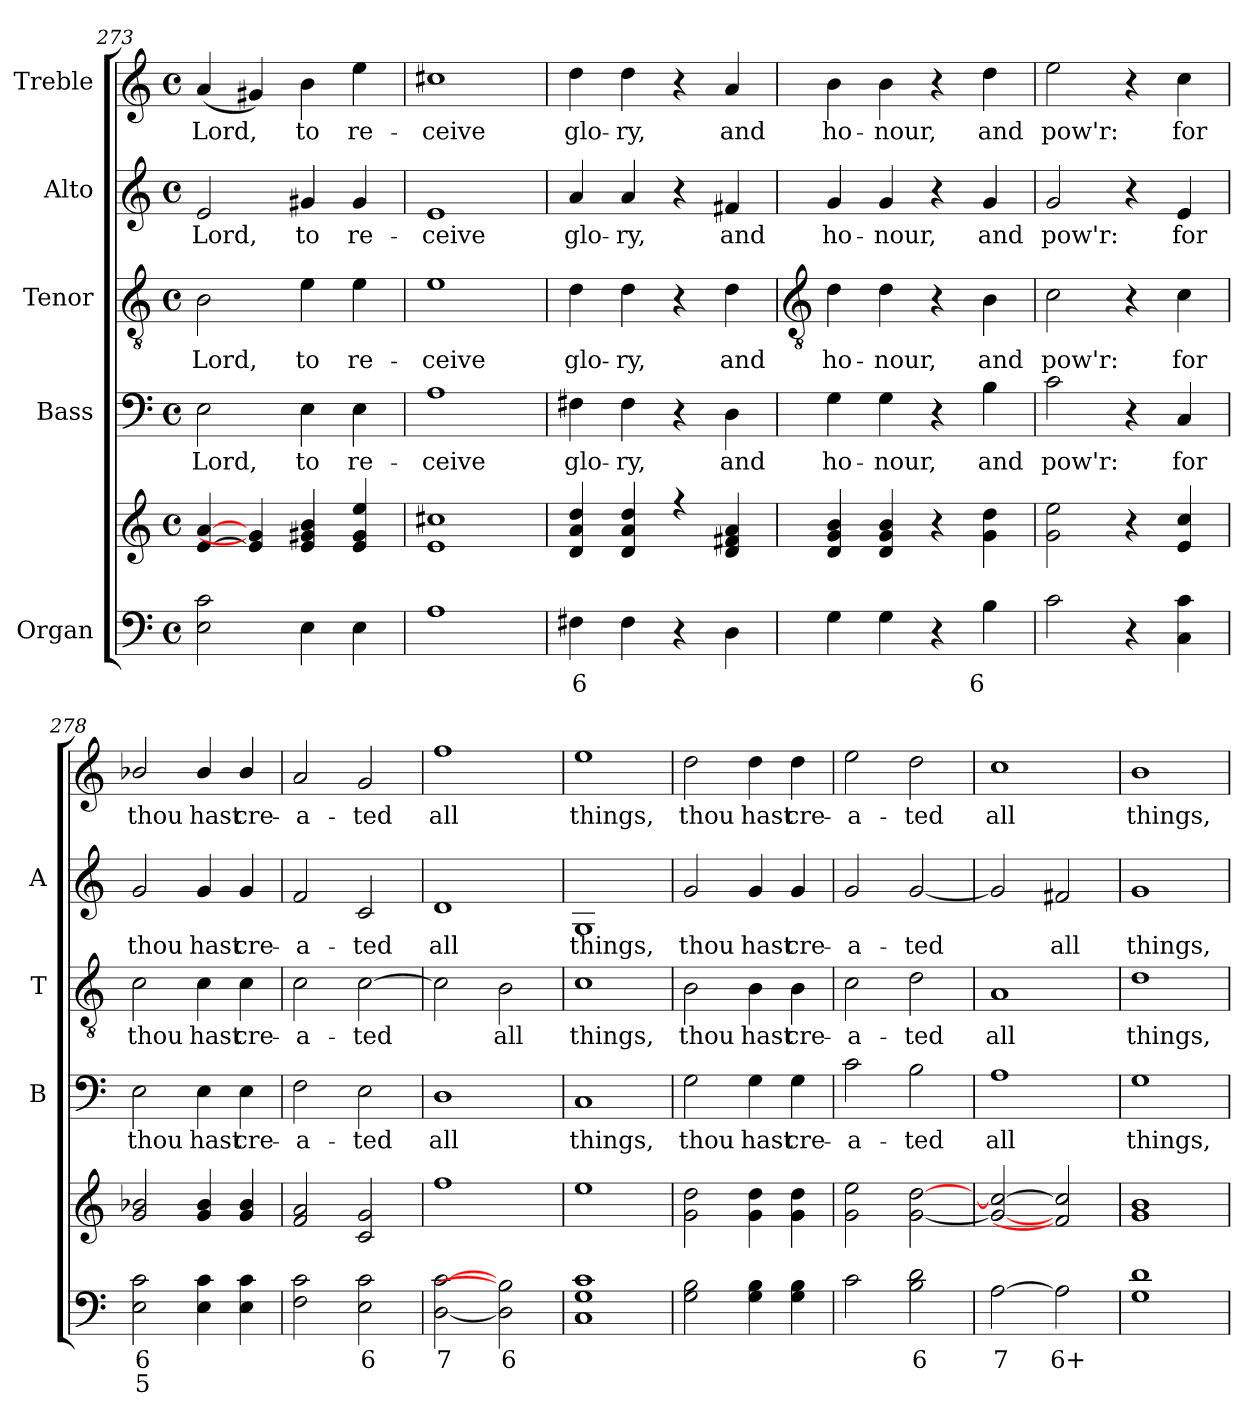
**kern	**text	**text	**kern	**kern	**text	**kern	**text	**kern	**text	**kern	**text
*part5	*part5	*part5	*part5	*part4	*part4	*part3	*part3	*part2	*part2	*part1	*part1
*staff6	*staff6	*staff6	*staff5	*staff4	*staff4	*staff3	*staff3	*staff2	*staff2	*staff1	*staff1
*I"Organ	*	*	*	*I"Bass	*	*I"Tenor	*	*I"Alto	*	*I"Treble	*
*	*	*	*	*I'B	*	*I'T	*	*I'A	*	*	*
*clefF4	*	*	*clefG2	*clefF4	*	*clefGv2	*	*clefG2	*	*clefG2	*
*k[]	*	*	*k[]	*k[]	*	*k[]	*	*k[]	*	*k[]	*
*C:	*	*	*C:	*C:	*	*C:	*	*C:	*	*C:	*
*M4/4	*	*	*M4/4	*M4/4	*	*M4/4	*	*M4/4	*	*M4/4	*
*met(c)	*	*	*met(c)	*met(c)	*	*met(c)	*	*met(c)	*	*met(c)	*
=273	=273	=273	=273	=273	=273	=273	=273	=273	=273	=273	=273
*	*	*	*^	*	*	*	*	*	*	*	*
!	!	!	!	!	!	!LO:LY:b	!	!LO:LY:b	!	!LO:LY:b	!	!LO:LY:b
2E 2c	.	.	[4e [4a	1ryy	2E	Lord,	2B	Lord,	2e	Lord,	(<4a	Lord,
.	.	.	4e] 4g#]	.	.	.	.	.	.	.	4g#X)	.
!	!	!	!	!	!	!LO:LY:b	!	!LO:LY:b	!	!LO:LY:b	!	!LO:LY:b
4E	.	.	4e 4g# 4b	.	4E	to	4e	to	4g#X	to	4b	to
!	!	!	!	!	!	!LO:LY:b	!	!LO:LY:b	!	!LO:LY:b	!	!LO:LY:b
4E	.	.	4e 4g# 4ee	.	4E	re-	4e	re-	4g#	re-	4ee	re-
=274	=274	=274	=274	=274	=274	=274	=274	=274	=274	=274	=274	=274
!	!	!	!	!	!	!LO:LY:b	!	!LO:LY:b	!	!LO:LY:b	!	!LO:LY:b
1A	.	.	1e 1cc#X	1ryy	1A	-ceive	1e	-ceive	1e	-ceive	1cc#X	-ceive
=275	=275	=275	=275	=275	=275	=275	=275	=275	=275	=275	=275	=275
!	!LO:LY:b	!	!	!	!	!LO:LY:b	!	!LO:LY:b	!	!LO:LY:b	!	!LO:LY:b
4F#X	6	.	4d 4a 4dd	1ryy	4F#X	glo-	4d	glo-	4a	glo-	4dd	glo-
!	!	!	!	!	!	!LO:LY:b	!	!LO:LY:b	!	!LO:LY:b	!	!LO:LY:b
4F#	.	.	4d 4a 4dd	.	4F#	-ry,	4d	-ry,	4a	-ry,	4dd	-ry,
4r	.	.	4r	.	4r	.	4r	.	4r	.	4r	.
!	!	!	!	!	!	!LO:LY:b	!	!LO:LY:b	!	!LO:LY:b	!	!LO:LY:b
4D	.	.	4d 4f#X 4a	.	4D	and	4d	and	4f#X	and	4a	and
*	*	*	*v	*v	*	*	*	*	*	*	*	*
!!LO:LB:g=z
=276	=276	=276	=276	=276	=276	=276	=276	=276	=276	=276	=276
*	*	*	*	*	*	*clefGv2	*	*	*	*	*
!	!	!	!	!	!LO:LY:b	!	!LO:LY:b	!	!LO:LY:b	!	!LO:LY:b
4G	.	.	4d 4g 4b	4G	ho-	4d	ho-	4g	ho-	4b	ho-
!	!	!	!	!	!LO:LY:b	!	!LO:LY:b	!	!LO:LY:b	!	!LO:LY:b
4G	.	.	4d 4g 4b	4G	-nour,	4d	-nour,	4g	-nour,	4b	-nour,
4r	.	.	4r	4r	.	4r	.	4r	.	4r	.
!	!LO:LY:b	!	!	!	!LO:LY:b	!	!LO:LY:b	!	!LO:LY:b	!	!LO:LY:b
4B	6	.	4g 4dd	4B	and	4B	and	4g	and	4dd	and
=277	=277	=277	=277	=277	=277	=277	=277	=277	=277	=277	=277
!	!	!	!	!	!LO:LY:b	!	!LO:LY:b	!	!LO:LY:b	!	!LO:LY:b
2c	.	.	2g 2ee	2c	pow'r:	2c	pow'r:	2g	pow'r:	2ee	pow'r:
4r	.	.	4r	4r	.	4r	.	4r	.	4r	.
!	!	!	!	!	!LO:LY:b	!	!LO:LY:b	!	!LO:LY:b	!	!LO:LY:b
4C 4c	.	.	4e 4cc	4C	for	4c	for	4e	for	4cc	for
=278	=278	=278	=278	=278	=278	=278	=278	=278	=278	=278	=278
!	!LO:LY:b	!LO:LY:b	!	!	!LO:LY:b	!	!LO:LY:b	!	!LO:LY:b	!	!LO:LY:b
2E 2c	6	5	2g/ 2b-X/	2E	thou	2c	thou	2g	thou	2b-X/	thou
!	!	!	!	!	!LO:LY:b	!	!LO:LY:b	!	!LO:LY:b	!	!LO:LY:b
4E 4c	.	.	4g/ 4b-/	4E	hast	4c	hast	4g	hast	4b-/	hast
!	!	!	!	!	!LO:LY:b	!	!LO:LY:b	!	!LO:LY:b	!	!LO:LY:b
4E 4c	.	.	4g/ 4b-/	4E	cre-	4c	cre-	4g	cre-	4b-/	cre-
=279	=279	=279	=279	=279	=279	=279	=279	=279	=279	=279	=279
!	!	!	!	!	!LO:LY:b	!	!LO:LY:b	!	!LO:LY:b	!	!LO:LY:b
2F 2c	.	.	2f 2a	2F	-a-	2c	-a-	2f	-a-	2a	-a-
!	!LO:LY:b	!	!	!	!LO:LY:b	!	!LO:LY:b	!	!LO:LY:b	!	!LO:LY:b
2E 2c	6	.	2c 2g	2E	-ted	[2c	-ted	2c	-ted	2g	-ted
=280	=280	=280	=280	=280	=280	=280	=280	=280	=280	=280	=280
!	!LO:LY:b	!	!	!	!LO:LY:b	!	!	!	!LO:LY:b	!	!LO:LY:b
[2D [2c	7	.	1ff	1D	all	2c]	.	1d	all	1ff	all
!	!LO:LY:b	!	!	!	!	!	!LO:LY:b	!	!	!	!
2D] 2B]	6	.	.	.	.	2B	all	.	.	.	.
=281	=281	=281	=281	=281	=281	=281	=281	=281	=281	=281	=281
!	!	!	!	!	!LO:LY:b	!	!LO:LY:b	!	!LO:LY:b	!	!LO:LY:b
1C 1G 1c	.	.	1ee	1C	things,	1c	things,	1G	things,	1ee	things,
=282	=282	=282	=282	=282	=282	=282	=282	=282	=282	=282	=282
!	!	!	!	!	!LO:LY:b	!	!LO:LY:b	!	!LO:LY:b	!	!LO:LY:b
2G 2B	.	.	2g 2dd	2G	thou	2B	thou	2g	thou	2dd	thou
!	!	!	!	!	!LO:LY:b	!	!LO:LY:b	!	!LO:LY:b	!	!LO:LY:b
4G 4B	.	.	4g 4dd	4G	hast	4B	hast	4g	hast	4dd	hast
!	!	!	!	!	!LO:LY:b	!	!LO:LY:b	!	!LO:LY:b	!	!LO:LY:b
4G 4B	.	.	4g 4dd	4G	cre-	4B	cre-	4g	cre-	4dd	cre-
=283	=283	=283	=283	=283	=283	=283	=283	=283	=283	=283	=283
!	!	!	!	!	!LO:LY:b	!	!LO:LY:b	!	!LO:LY:b	!	!LO:LY:b
2c	.	.	2g 2ee	2c	-a-	2c	-a-	2g	-a-	2ee	-a-
!	!LO:LY:b	!	!	!	!LO:LY:b	!	!LO:LY:b	!	!LO:LY:b	!	!LO:LY:b
2B 2d	6	.	[2g [2dd	2B	-ted	2d	-ted	[2g	-ted	2dd	-ted
=284	=284	=284	=284	=284	=284	=284	=284	=284	=284	=284	=284
!	!LO:LY:b	!	!	!	!LO:LY:b	!	!LO:LY:b	!	!	!	!LO:LY:b
[2A	7	.	2g_ 2cc_	1A	all	1A	all	2g]	.	1cc	all
!	!LO:LY:b	!	!	!	!	!	!	!	!LO:LY:b	!	!
2A]	6+	.	2f#] 2cc]	.	.	.	.	2f#X	all	.	.
=285	=285	=285	=285	=285	=285	=285	=285	=285	=285	=285	=285
!	!	!	!	!	!LO:LY:b	!	!LO:LY:b	!	!LO:LY:b	!	!LO:LY:b
1G 1d	.	.	1g 1b	1G	things,	1d	things,	1g	things,	1b	things,
=	=	=	=	=	=	=	=	=	=	=	=
*-	*-	*-	*-	*-	*-	*-	*-	*-	*-	*-	*-
